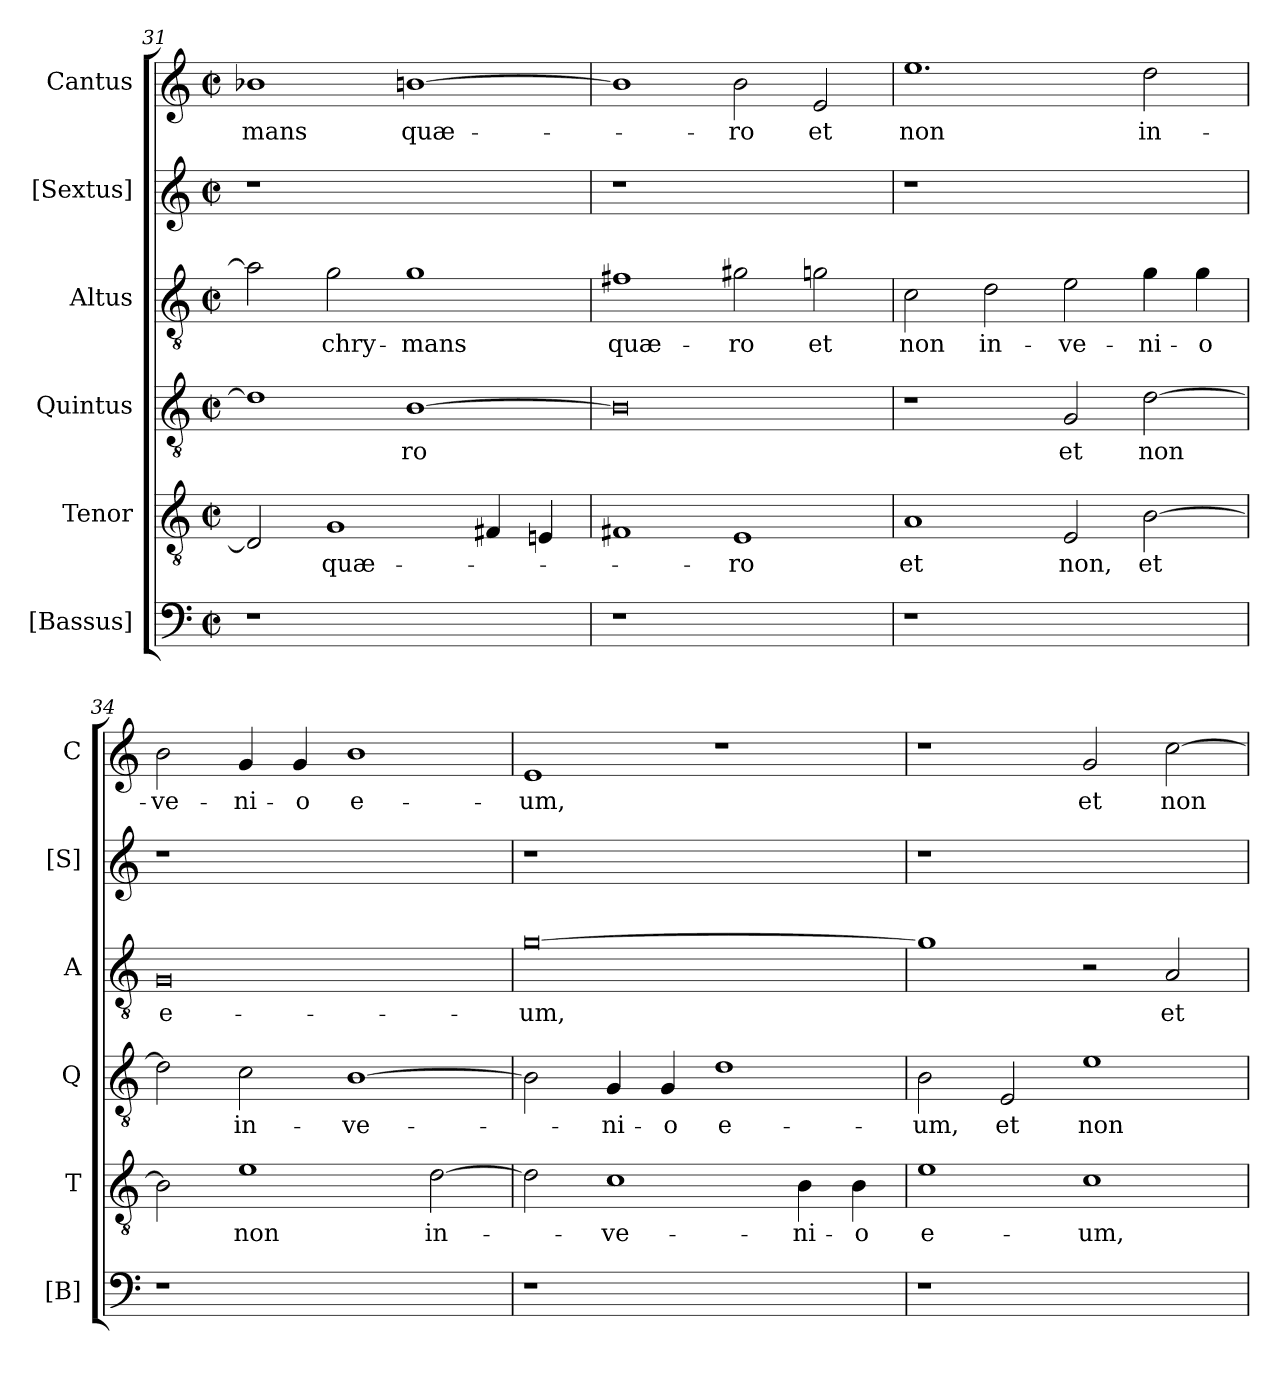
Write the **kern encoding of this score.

**kern	**kern	**text	**kern	**text	**kern	**text	**kern	**kern	**text
*part6	*part5	*part5	*part4	*part4	*part3	*part3	*part2	*part1	*part1
*staff6	*staff5	*staff5	*staff4	*staff4	*staff3	*staff3	*staff2	*staff1	*staff1
*I"[Bassus]	*I"Tenor	*	*I"Quintus	*	*I"Altus	*	*I"[Sextus]	*I"Cantus	*
*I'[B]	*I'T	*	*I'Q	*	*I'A	*	*I'[S]	*I'C	*
*clefF4	*clefGv2	*	*clefGv2	*	*clefGv2	*	*clefG2	*clefG2	*
*k[]	*k[]	*	*k[]	*	*k[]	*	*k[]	*k[]	*
*C:	*C:	*	*C:	*	*C:	*	*C:	*C:	*
*M2/2	*M2/2	*	*M2/2	*	*M2/2	*	*M2/2	*M2/2	*
*met(c|)	*met(c|)	*	*met(c|)	*	*met(c|)	*	*met(c|)	*met(c|)	*
=31	=31	=31	=31	=31	=31	=31	=31	=31	=31
1r	2D/]	.	1d\]	.	2a\]	.	1r	1b-X\	-mans
.	1G/	quæ-	.	.	2g\	-chry-	.	.	.
1ryy	.	.	[1B\	-ro	1g\	-mans	1ryy	[1bn\	quæ-
.	4F#X/	.	.	.	.	.	.	.	.
.	4En/	.	.	.	.	.	.	.	.
=32	=32	=32	=32	=32	=32	=32	=32	=32	=32
1r	1F#X/	.	0B\]	.	1f#X\	quæ-	1r	1b\]	.
1ryy	1E/	-ro	.	.	2g#X\	-ro	1ryy	2b\	-ro
.	.	.	.	.	2gn\	et	.	2e/	et
=33	=33	=33	=33	=33	=33	=33	=33	=33	=33
1r	1A/	et	1r	.	2c\	non	1r	1.ee\	non
.	.	.	.	.	2d\	in-	.	.	.
1ryy	2E/	non,	2G/	et	2e\	-ve-	1ryy	.	.
.	[2B\	et	[2d\	non	4g\	-ni-	.	2dd\	in-
.	.	.	.	.	4g\	-o	.	.	.
=34	=34	=34	=34	=34	=34	=34	=34	=34	=34
1r	2B\]	.	2d\]	.	0G/	e-	1r	2b\	-ve-
.	1e\	non	2c\	in-	.	.	.	4g/	-ni-
.	.	.	.	.	.	.	.	4g/	-o
1ryy	.	.	[1B\	-ve-	.	.	1ryy	1b\	e-
.	[2d\	in-	.	.	.	.	.	.	.
=35	=35	=35	=35	=35	=35	=35	=35	=35	=35
1r	2d\]	.	2B\]	.	[0g\	-um,	1r	1e/	-um,
.	1c\	-ve-	4G/	-ni-	.	.	.	.	.
.	.	.	4G/	-o	.	.	.	.	.
1ryy	.	.	1d\	e-	.	.	1ryy	1r	.
.	4B\	-ni-	.	.	.	.	.	.	.
.	4B\	-o	.	.	.	.	.	.	.
=36	=36	=36	=36	=36	=36	=36	=36	=36	=36
1r	1e\	e-	2B\	-um,	1g\]	.	1r	1r	.
.	.	.	2E/	et	.	.	.	.	.
1ryy	1c\	-um,	1e\	non	2r	.	1ryy	2g/	et
.	.	.	.	.	2A/	et	.	[2cc\	non
=	=	=	=	=	=	=	=	=	=
*-	*-	*-	*-	*-	*-	*-	*-	*-	*-
